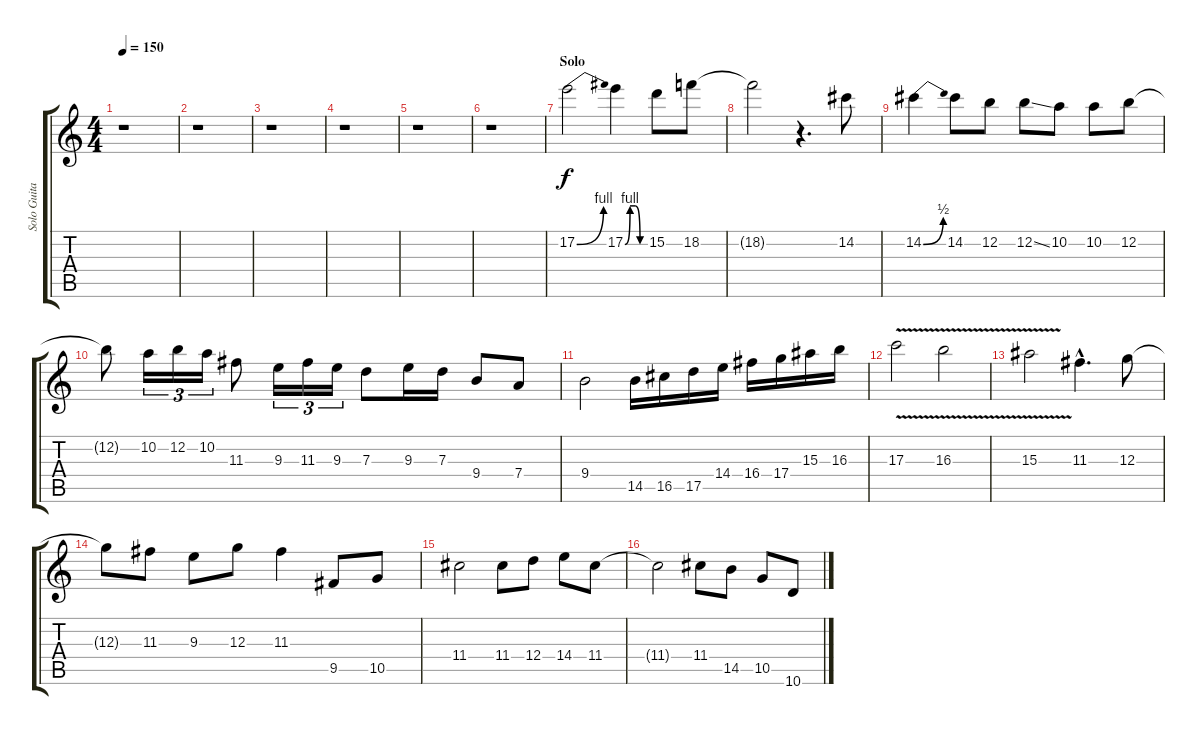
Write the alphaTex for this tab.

\track ("Solo Guitar" "Solo Guita") {instrument overdrivenguitar}
\staff {score tabs}
\tuning (E4 B3 G3 D3 A2 E2) {hide}
\ts (4 4)
\tempo 150
\clef g2
\ks c
r.1{dy f} |
r.1 |
r.1 |
r.1 |
r.1 |
r.1 |
\section ("" "Solo")
17.2{be (bend 0 0 60 4)}.2 17.2{be (custom 0 0 15 4 30 4 45 0 60 0)}.4 15.2.8 18.2.8 |
18.2{t}.2 r.4{d} 14.2.8 |
14.2{be (bend 0 0 60 2)}.4 14.2.8 12.2.8 12.2{ss}.8 10.2.8 10.2.8 12.2.8 |
12.2{t}.8 10.2.16{tu (3 2)} 12.2.16{tu (3 2)} 10.2.16{tu (3 2)} 11.3.8 9.3.16{tu (3 2)} 11.3.16{tu (3 2)} 9.3.16{tu (3 2)} 7.3.8 9.3.16 7.3.16 9.4.8 7.4.8 |
9.4.2 14.5.16 16.5.16 17.5.16 14.4.16 16.4.16 17.4.16 15.3.16 16.3.16 |
17.3{v}.2 16.3{v}.2 |
15.3{v}.2 11.3{hac}.4{d} 12.3.8 |
12.3{t}.8 11.3.8 9.3.8 12.3.8 11.3.4 9.5.8 10.5.8 |
11.4.2 11.4.8 12.4.8 14.4.8 11.4.8 |
11.4{t}.2 11.4.8 14.5.8 10.5.8 10.6.8
